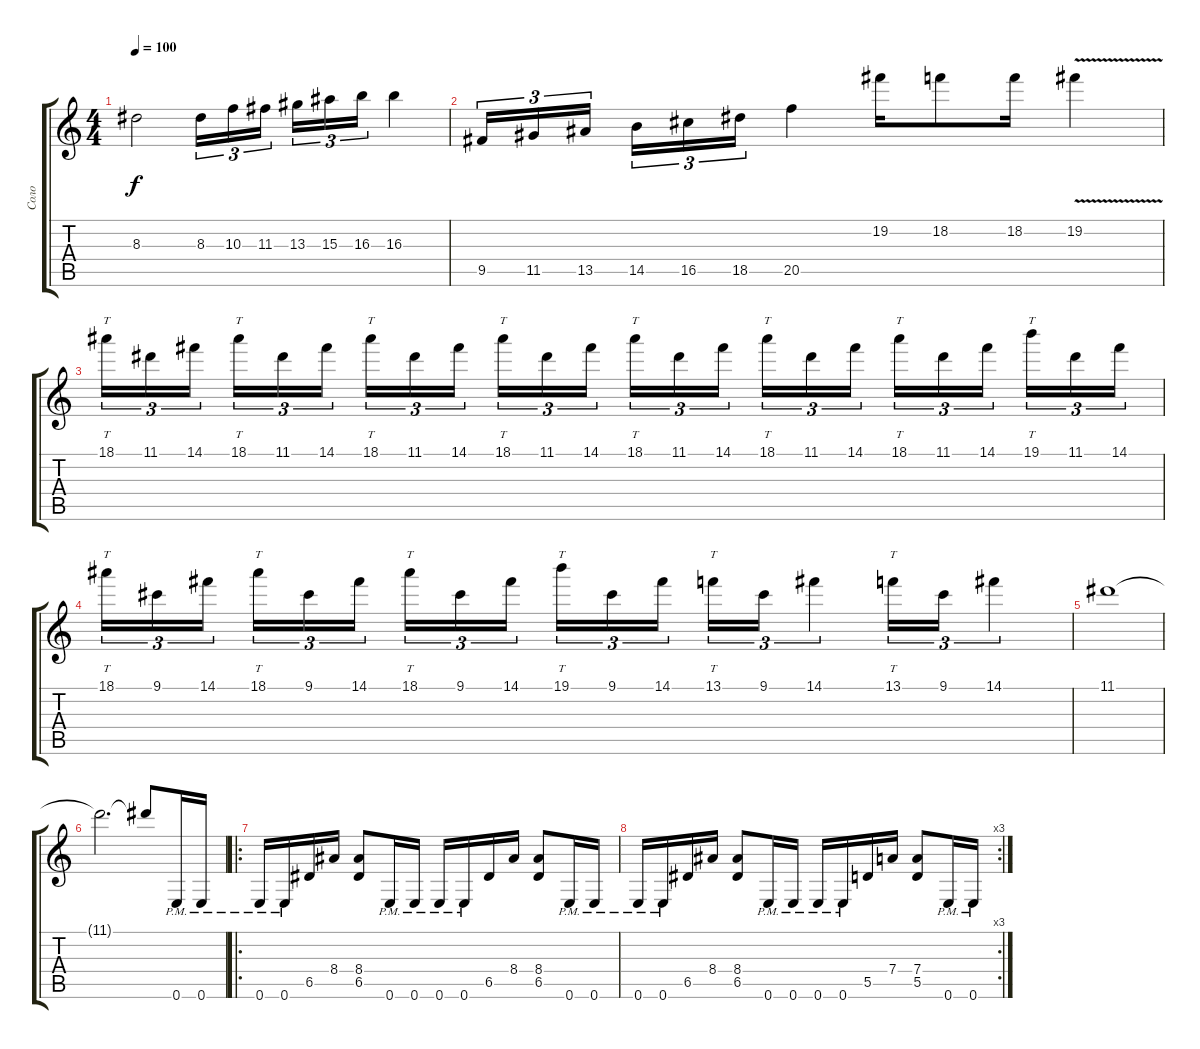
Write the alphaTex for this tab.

\track ("Соло" "Соло") {instrument overdrivenguitar}
\staff {score tabs}
\tuning (E4 B3 G3 D3 A2 E2) {hide}
\ts (4 4)
\tempo 100
\clef g2
\ks c
8.3.2{dy f volume 12 balance 8} 8.3.16{tu (3 2)} 10.3.16{tu (3 2)} 11.3.16{tu (3 2) beam splitsecondary} 13.3.16{tu (3 2)} 15.3.16{tu (3 2)} 16.3.16{tu (3 2)} 16.3.4 |
9.5.16{tu (3 2)} 11.5.16{tu (3 2)} 13.5.16{tu (3 2) beam splitsecondary} 14.5.16{tu (3 2)} 16.5.16{tu (3 2)} 18.5.16{tu (3 2)} 20.5.4 19.2.16 18.2.8 18.2.16 19.2{v}.4 |
18.1.16{tt tu (3 2) volume 9 balance 8} 11.1.16{tu (3 2)} 14.1.16{tu (3 2) beam splitsecondary} 18.1.16{tt tu (3 2)} 11.1.16{tu (3 2)} 14.1.16{tu (3 2)} 18.1.16{tt tu (3 2)} 11.1.16{tu (3 2)} 14.1.16{tu (3 2) beam splitsecondary} 18.1.16{tt tu (3 2)} 11.1.16{tu (3 2)} 14.1.16{tu (3 2)} 18.1.16{tt tu (3 2)} 11.1.16{tu (3 2)} 14.1.16{tu (3 2) beam splitsecondary} 18.1.16{tt tu (3 2)} 11.1.16{tu (3 2)} 14.1.16{tu (3 2)} 18.1.16{tt tu (3 2)} 11.1.16{tu (3 2)} 14.1.16{tu (3 2) beam splitsecondary} 19.1.16{tt tu (3 2)} 11.1.16{tu (3 2)} 14.1.16{tu (3 2)} |
18.1.16{tt tu (3 2)} 9.1.16{tu (3 2)} 14.1.16{tu (3 2) beam splitsecondary} 18.1.16{tt tu (3 2)} 9.1.16{tu (3 2)} 14.1.16{tu (3 2)} 18.1.16{tt tu (3 2)} 9.1.16{tu (3 2)} 14.1.16{tu (3 2) beam splitsecondary} 19.1.16{tt tu (3 2)} 9.1.16{tu (3 2)} 14.1.16{tu (3 2)} 13.1.16{tt tu (3 2)} 9.1.16{tu (3 2)} 14.1.4{tu (3 2)} 13.1.16{tt tu (3 2)} 9.1.16{tu (3 2)} 14.1.4{tu (3 2)} |
11.1.1 |
11.1{t}.2{d} 11.1{t}.8 0.6{pm}.16{volume 12 balance 12} 0.6{pm}.16 |
\ro
0.6{pm}.16 0.6{pm}.16 6.5.16 8.4.16 (8.4 6.5).8 0.6{pm}.16 0.6{pm}.16 0.6{pm}.16 0.6{pm}.16 6.5.16 8.4.16 (8.4 6.5).8 0.6{pm}.16 0.6{pm}.16 |
\rc 3
0.6{pm}.16 0.6{pm}.16 6.5.16 8.4.16 (8.4 6.5).8 0.6{pm}.16 0.6{pm}.16 0.6{pm}.16 0.6{pm}.16 5.5.16 7.4.16 (7.4 5.5).8 0.6{pm}.16 0.6{pm}.16
